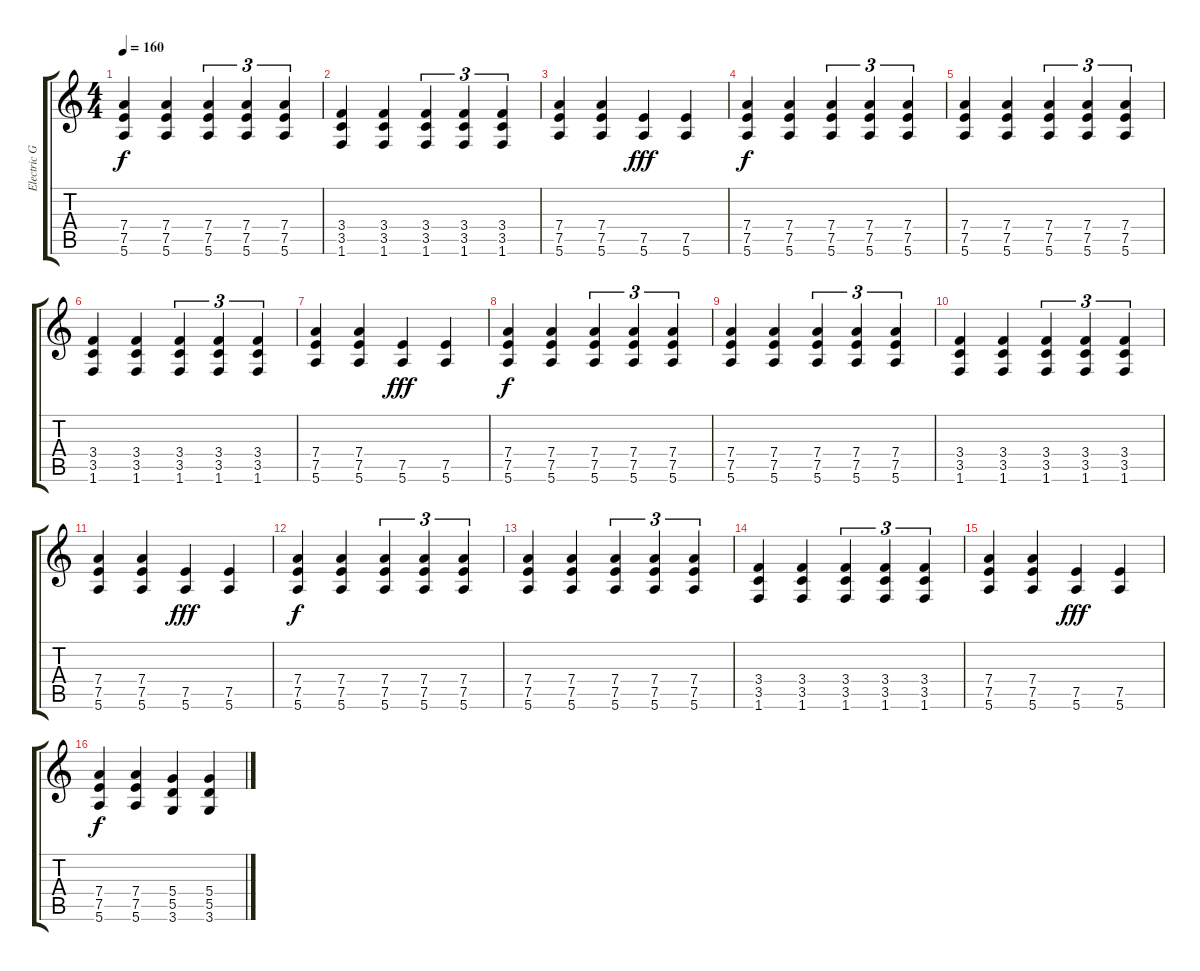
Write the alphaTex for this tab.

\track ("Electric Guitar (Rhythm)" "Electric G") {instrument distortionguitar}
\staff {score tabs}
\tuning (E4 B3 G3 D3 A2 E2) {hide}
\ts (4 4)
\tempo 160
\clef g2
\ks c
(7.4 7.5 5.6).4{dy f} (7.4 7.5 5.6).4 (7.4 7.5 5.6).4{tu (3 2)} (7.4 7.5 5.6).4{tu (3 2)} (7.4 7.5 5.6).4{tu (3 2)} |
(3.4 3.5 1.6).4 (3.4 3.5 1.6).4 (3.4 3.5 1.6).4{tu (3 2)} (3.4 3.5 1.6).4{tu (3 2)} (3.4 3.5 1.6).4{tu (3 2)} |
(7.4 7.5 5.6).4 (7.4 7.5 5.6).4 (7.5 5.6).4{dy fff} (7.5 5.6).4 |
(7.4 7.5 5.6).4{dy f} (7.4 7.5 5.6).4 (7.4 7.5 5.6).4{tu (3 2)} (7.4 7.5 5.6).4{tu (3 2)} (7.4 7.5 5.6).4{tu (3 2)} |
(7.4 7.5 5.6).4 (7.4 7.5 5.6).4 (7.4 7.5 5.6).4{tu (3 2)} (7.4 7.5 5.6).4{tu (3 2)} (7.4 7.5 5.6).4{tu (3 2)} |
(3.4 3.5 1.6).4 (3.4 3.5 1.6).4 (3.4 3.5 1.6).4{tu (3 2)} (3.4 3.5 1.6).4{tu (3 2)} (3.4 3.5 1.6).4{tu (3 2)} |
(7.4 7.5 5.6).4 (7.4 7.5 5.6).4 (7.5 5.6).4{dy fff} (7.5 5.6).4 |
(7.4 7.5 5.6).4{dy f} (7.4 7.5 5.6).4 (7.4 7.5 5.6).4{tu (3 2)} (7.4 7.5 5.6).4{tu (3 2)} (7.4 7.5 5.6).4{tu (3 2)} |
(7.4 7.5 5.6).4 (7.4 7.5 5.6).4 (7.4 7.5 5.6).4{tu (3 2)} (7.4 7.5 5.6).4{tu (3 2)} (7.4 7.5 5.6).4{tu (3 2)} |
(3.4 3.5 1.6).4 (3.4 3.5 1.6).4 (3.4 3.5 1.6).4{tu (3 2)} (3.4 3.5 1.6).4{tu (3 2)} (3.4 3.5 1.6).4{tu (3 2)} |
(7.4 7.5 5.6).4 (7.4 7.5 5.6).4 (7.5 5.6).4{dy fff} (7.5 5.6).4 |
(7.4 7.5 5.6).4{dy f} (7.4 7.5 5.6).4 (7.4 7.5 5.6).4{tu (3 2)} (7.4 7.5 5.6).4{tu (3 2)} (7.4 7.5 5.6).4{tu (3 2)} |
(7.4 7.5 5.6).4 (7.4 7.5 5.6).4 (7.4 7.5 5.6).4{tu (3 2)} (7.4 7.5 5.6).4{tu (3 2)} (7.4 7.5 5.6).4{tu (3 2)} |
(3.4 3.5 1.6).4 (3.4 3.5 1.6).4 (3.4 3.5 1.6).4{tu (3 2)} (3.4 3.5 1.6).4{tu (3 2)} (3.4 3.5 1.6).4{tu (3 2)} |
(7.4 7.5 5.6).4 (7.4 7.5 5.6).4 (7.5 5.6).4{dy fff} (7.5 5.6).4 |
(7.4 7.5 5.6).4{dy f} (7.4 7.5 5.6).4 (5.4 5.5 3.6).4 (5.4 5.5 3.6).4
